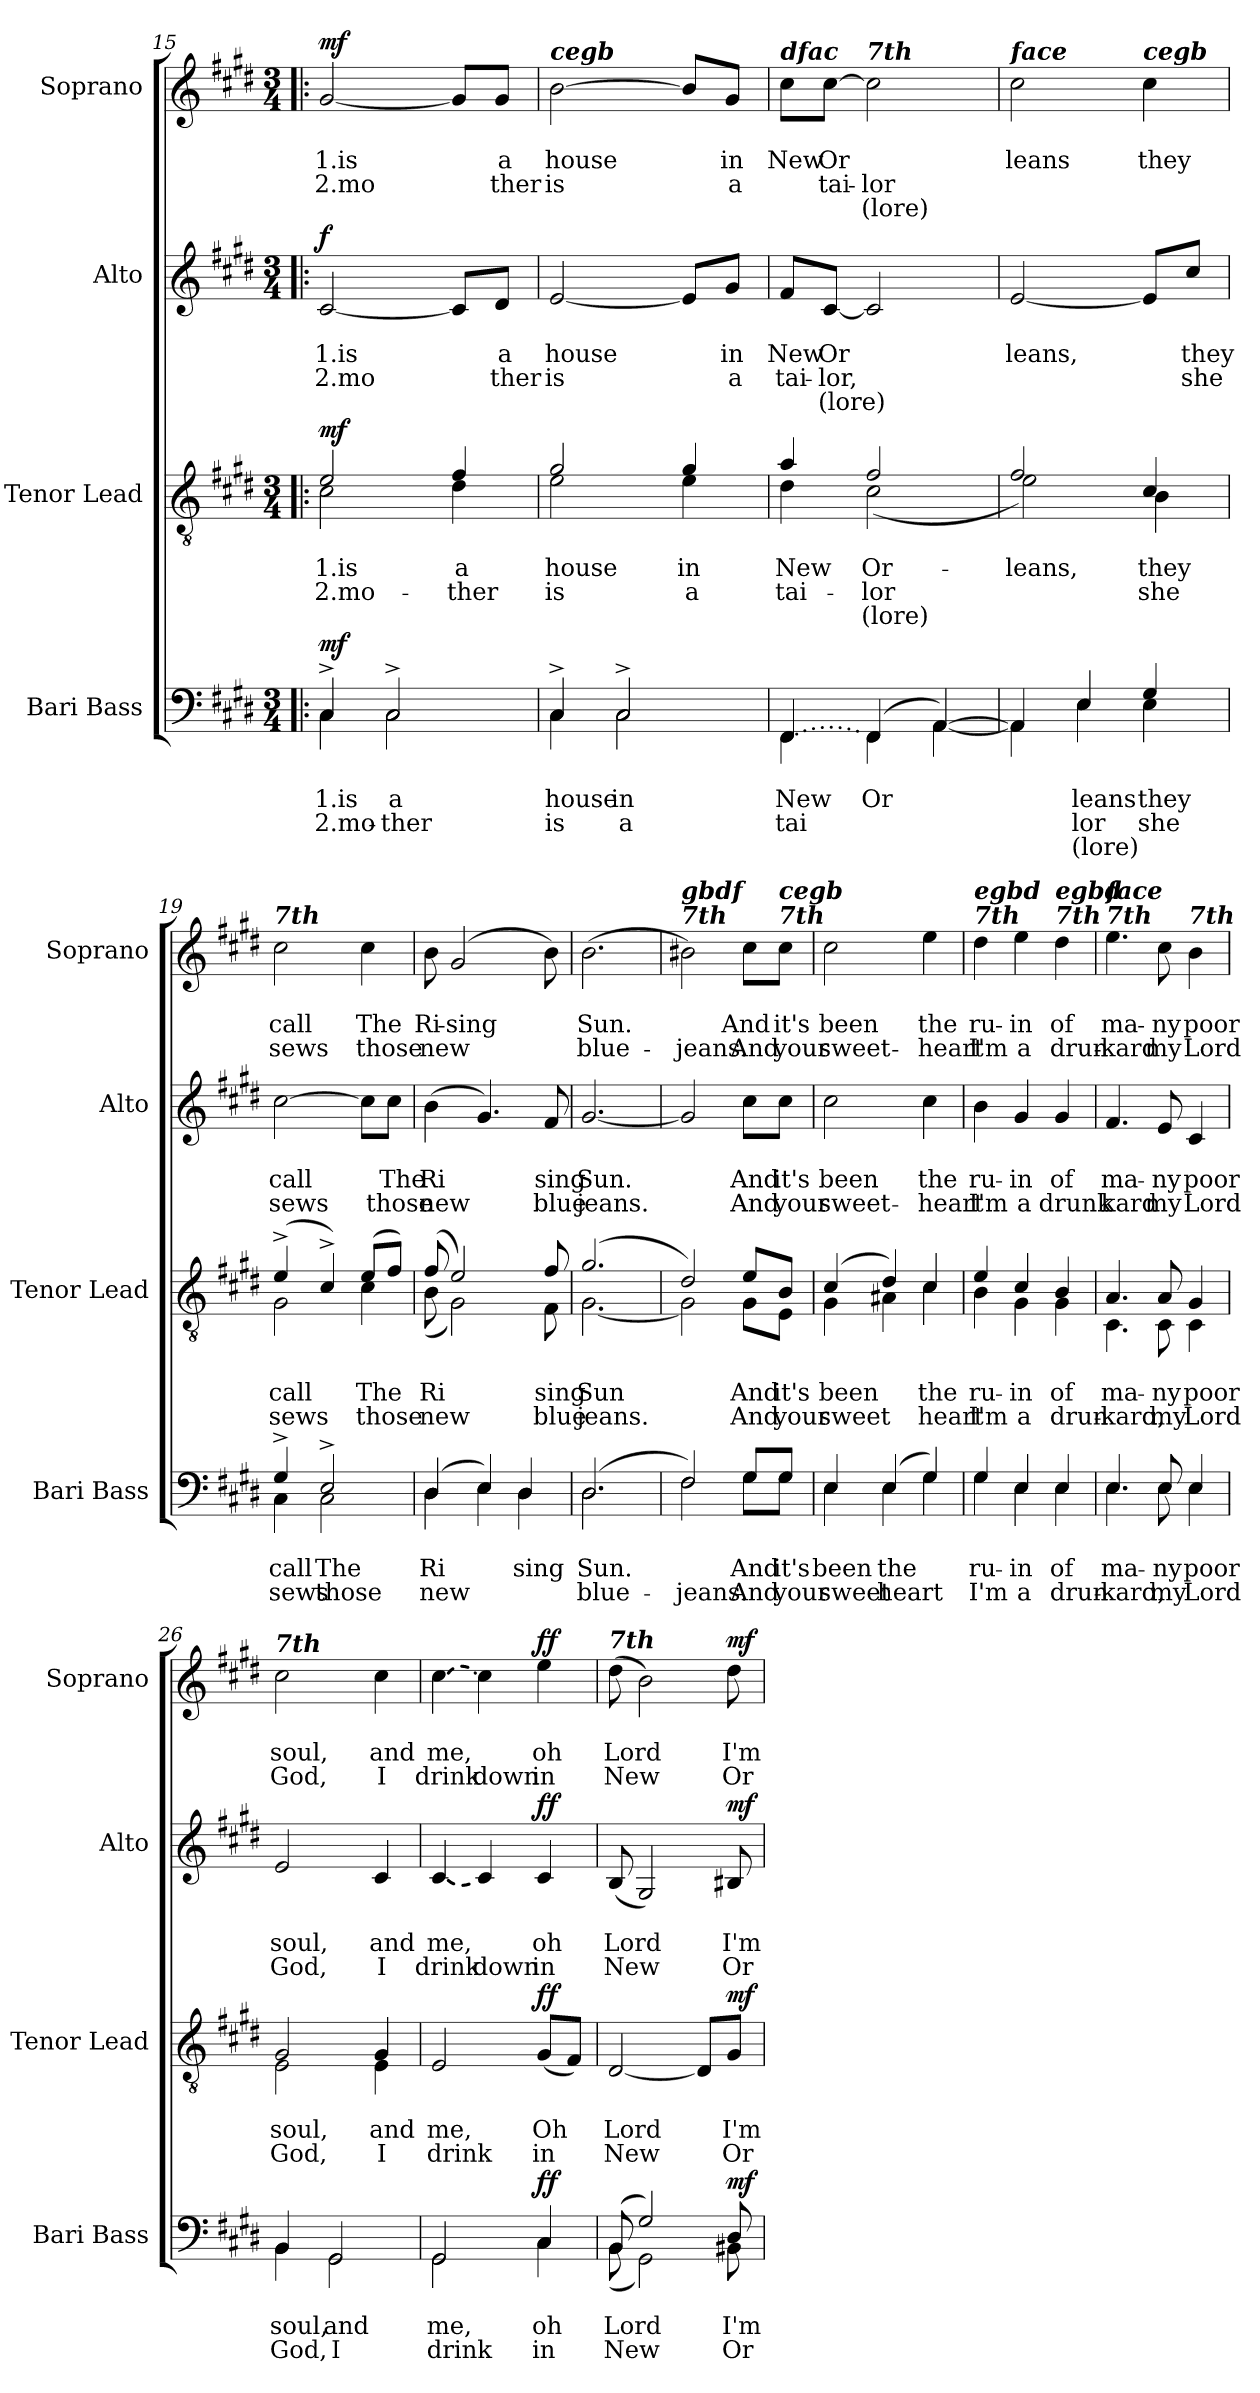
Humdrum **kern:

**kern	**text	**text	**text	**text	**dynam	**kern	**text	**text	**text	**text	**dynam	**kern	**text	**text	**text	**text	**dynam	**kern	**text	**text	**text	**text	**dynam
*part4	*part4	*part4	*part4	*part4	*part4	*part3	*part3	*part3	*part3	*part3	*part3	*part2	*part2	*part2	*part2	*part2	*part2	*part1	*part1	*part1	*part1	*part1	*part1
*staff4	*staff4	*staff4	*staff4	*staff4	*staff4	*staff3	*staff3	*staff3	*staff3	*staff3	*staff3	*staff2	*staff2	*staff2	*staff2	*staff2	*staff2	*staff1	*staff1	*staff1	*staff1	*staff1	*staff1
*I"Bari Bass	*	*	*	*	*	*I"Tenor Lead	*	*	*	*	*	*I"Alto	*	*	*	*	*	*I"Soprano	*	*	*	*	*
*I'Bari Bass	*	*	*	*	*	*I'Tenor  Lead	*	*	*	*	*	*I'Alto	*	*	*	*	*	*I'Soprano	*	*	*	*	*
*clefF4	*	*	*	*	*	*clefGv2	*	*	*	*	*	*clefG2	*	*	*	*	*	*clefG2	*	*	*	*	*
*k[f#c#g#d#]	*	*	*	*	*	*k[f#c#g#d#]	*	*	*	*	*	*k[f#c#g#d#]	*	*	*	*	*	*k[f#c#g#d#]	*	*	*	*	*
*M3/4	*	*	*	*	*	*M3/4	*	*	*	*	*	*M3/4	*	*	*	*	*	*M3/4	*	*	*	*	*
=15!|:	=15!|:	=15!|:	=15!|:	=15!|:	=15!|:	=15!|:	=15!|:	=15!|:	=15!|:	=15!|:	=15!|:	=15!|:	=15!|:	=15!|:	=15!|:	=15!|:	=15!|:	=15!|:	=15!|:	=15!|:	=15!|:	=15!|:	=15!|:
!	!	!LO:LY:b	!LO:LY:b	!	!LO:DY:a	!	!	!LO:LY:b	!LO:LY:b	!	!LO:DY:a	!	!	!LO:LY:b	!LO:LY:b	!	!LO:DY:a	!	!	!LO:LY:b	!LO:LY:b	!	!LO:DY:a
*^	*	*	*	*	*	*^	*	*	*	*	*	*	*	*	*	*	*	*	*	*	*	*	*
4C#^/	4C#\	.	1.is	2.mo-	.	mf	2e/	2c#\	.	1.is	2.mo-	.	mf	[2c#/	.	1.is	-2.mo	.	f	[2g#/	.	1.is	-2.mo	.	mf
!	!	!	!LO:LY:b	!LO:LY:b	!	!	!	!	!	!	!	!	!	!	!	!	!	!	!	!	!	!	!	!	!
2C#^/	2C#\	.	a	-ther	.	.	.	.	.	.	.	.	.	.	.	.	.	.	.	.	.	.	.	.	.
!	!	!	!	!	!	!	!	!	!	!LO:LY:b	!LO:LY:b	!	!	!	!	!	!	!	!	!	!	!	!	!	!
.	.	.	.	.	.	.	4f#/	4d#\	.	a	-ther	.	.	8c#/L]	.	.	.	.	.	8g#/L]	.	.	.	.	.
!	!	!	!	!	!	!	!	!	!	!	!	!	!	!	!	!LO:LY:b	!LO:LY:b	!	!	!	!	!LO:LY:b	!LO:LY:b	!	!
.	.	.	.	.	.	.	.	.	.	.	.	.	.	8d#/J	.	a	ther	.	.	8g#/J	.	a	ther	.	.
=16	=16	=16	=16	=16	=16	=16	=16	=16	=16	=16	=16	=16	=16	=16	=16	=16	=16	=16	=16	=16	=16	=16	=16	=16	=16
!	!	!	!	!	!	!	!	!	!	!	!	!	!	!	!	!	!	!	!	!LO:TX:a:Bi:t=cegb	!	!	!	!	!
!	!	!	!LO:LY:b	!LO:LY:b	!	!	!	!	!	!LO:LY:b	!LO:LY:b	!	!	!	!	!LO:LY:b	!LO:LY:b	!	!	!	!	!LO:LY:b	!LO:LY:b	!	!
4C#^/	4C#\	.	house	is	.	.	2g#/	2e\	.	house	is	.	.	[2e/	.	house	is	.	.	[2b\	.	house	is	.	.
!	!	!	!LO:LY:b	!LO:LY:b	!	!	!	!	!	!	!	!	!	!	!	!	!	!	!	!	!	!	!	!	!
2C#^/	2C#\	.	in	a	.	.	.	.	.	.	.	.	.	.	.	.	.	.	.	.	.	.	.	.	.
!	!	!	!	!	!	!	!	!	!	!LO:LY:b	!LO:LY:b	!	!	!	!	!	!	!	!	!	!	!	!	!	!
.	.	.	.	.	.	.	4g#/	4e\	.	in	a	.	.	8e/L]	.	.	.	.	.	8b/L]	.	.	.	.	.
!	!	!	!	!	!	!	!	!	!	!	!	!	!	!	!	!LO:LY:b	!LO:LY:b	!	!	!	!	!LO:LY:b	!LO:LY:b	!	!
.	.	.	.	.	.	.	.	.	.	.	.	.	.	8g#/J	.	in	a	.	.	8g#/J	.	in	a	.	.
!!LO:PB:g=z
=17	=17	=17	=17	=17	=17	=17	=17	=17	=17	=17	=17	=17	=17	=17	=17	=17	=17	=17	=17	=17	=17	=17	=17	=17	=17
!	!	!	!	!	!	!	!	!	!	!	!	!	!	!	!	!	!	!	!	!LO:TX:a:Bi:t=dfac	!	!	!	!	!
!LO:T:dot	!	!	!LO:LY:b	!LO:LY:b	!	!	!	!	!	!LO:LY:b	!LO:LY:b	!	!	!	!	!LO:LY:b	!LO:LY:b	!	!	!	!	!LO:LY:b	!	!	!
[4FF#/	4FF#\	.	New	tai	.	.	4a/	4d#\	.	New	tai-	.	.	8f#/L	.	New	tai-	.	.	8cc#\L	.	New	.	.	.
!	!	!	!	!	!	!	!	!	!	!	!	!	!	!	!	!LO:LY:b	!LO:LY:b	!LO:LY:b	!	!	!	!LO:LY:b	!LO:LY:b	!	!
.	.	.	.	.	.	.	.	.	.	.	.	.	.	[8c#/J	.	Or	-lor,	(lore)	.	[8cc#\J	.	Or	tai-	.	.
!	!	!	!	!	!	!	!	!	!	!	!	!	!	!	!	!	!	!	!	!LO:TX:a:Bi:t=7th	!	!	!	!	!
!	!	!	!LO:LY:b	!	!	!	!	!	!	!LO:LY:b	!LO:LY:b	!LO:LY:b	!	!	!	!	!	!	!	!	!	!	!LO:LY:b	!LO:LY:b	!
(4FF#/]	4FF#\	.	Or	.	.	.	2f#/	(2c#\	.	Or-	-lor	(lore)	.	2c#/]	.	.	.	.	.	2cc#\]	.	.	-lor	(lore)	.
[4AA/)	[4AA\	.	.	.	.	.	.	.	.	.	.	.	.	.	.	.	.	.	.	.	.	.	.	.	.
=18	=18	=18	=18	=18	=18	=18	=18	=18	=18	=18	=18	=18	=18	=18	=18	=18	=18	=18	=18	=18	=18	=18	=18	=18	=18
!	!	!	!	!	!	!	!	!	!	!	!	!	!	!	!	!	!	!	!	!LO:TX:a:Bi:t=face	!	!	!	!	!
!	!	!	!	!	!	!	!	!	!	!LO:LY:b	!	!	!	!	!	!LO:LY:b	!	!	!	!	!	!LO:LY:b	!	!	!
4AA/]	4AA\]	.	.	.	.	.	2f#/	2e\)	.	-leans,	.	.	.	[2e/	.	leans,	.	.	.	2cc#\	.	leans	.	.	.
!	!	!	!LO:LY:b	!LO:LY:b	!LO:LY:b	!	!	!	!	!	!	!	!	!	!	!	!	!	!	!	!	!	!	!	!
4E/	4E\	.	leans	lor	(lore)	.	.	.	.	.	.	.	.	.	.	.	.	.	.	.	.	.	.	.	.
!	!	!	!	!	!	!	!	!	!	!	!	!	!	!	!	!	!	!	!	!LO:TX:a:Bi:t=cegb	!	!	!	!	!
!	!	!	!LO:LY:b	!LO:LY:b	!	!	!	!	!	!LO:LY:b	!LO:LY:b	!	!	!	!	!	!	!	!	!	!	!LO:LY:b	!	!	!
4G#/	4E\	.	they	she	.	.	4c#/	4B\	.	they	she	.	.	8e/L]	.	.	.	.	.	4cc#\	.	they	.	.	.
!	!	!	!	!	!	!	!	!	!	!	!	!	!	!	!	!LO:LY:b	!LO:LY:b	!	!	!	!	!	!	!	!
.	.	.	.	.	.	.	.	.	.	.	.	.	.	8cc#/J	.	they	she	.	.	.	.	.	.	.	.
=19	=19	=19	=19	=19	=19	=19	=19	=19	=19	=19	=19	=19	=19	=19	=19	=19	=19	=19	=19	=19	=19	=19	=19	=19	=19
!	!	!	!	!	!	!	!	!	!	!	!	!	!	!	!	!	!	!	!	!LO:TX:a:Bi:t=7th	!	!	!	!	!
!	!	!	!LO:LY:b	!LO:LY:b	!	!	!	!	!	!LO:LY:b	!LO:LY:b	!	!	!	!	!LO:LY:b	!LO:LY:b	!	!	!	!	!LO:LY:b	!LO:LY:b	!	!
4G#^/	4C#\	.	call	sews	.	.	(4e^/	2G#\	.	call	sews	.	.	[2cc#\	.	call	sews	.	.	2cc#\	.	call	sews	.	.
!	!	!	!LO:LY:b	!LO:LY:b	!	!	!	!	!	!	!	!	!	!	!	!	!	!	!	!	!	!	!	!	!
2E^/	2C#\	.	The	those	.	.	4c#^/)	.	.	.	.	.	.	.	.	.	.	.	.	.	.	.	.	.	.
!	!	!	!	!	!	!	!	!	!	!LO:LY:b	!LO:LY:b	!	!	!	!	!	!	!	!	!	!	!LO:LY:b	!LO:LY:b	!	!
.	.	.	.	.	.	.	(8e/L	4c#\	.	The	those	.	.	8cc#\L]	.	.	.	.	.	4cc#\	.	The	those	.	.
!	!	!	!	!	!	!	!	!	!	!	!	!	!	!	!	!LO:LY:b	!LO:LY:b	!	!	!	!	!	!	!	!
.	.	.	.	.	.	.	8f#/J)	.	.	.	.	.	.	8cc#\J	.	The	those	.	.	.	.	.	.	.	.
=20	=20	=20	=20	=20	=20	=20	=20	=20	=20	=20	=20	=20	=20	=20	=20	=20	=20	=20	=20	=20	=20	=20	=20	=20	=20
!	!	!	!LO:LY:b	!LO:LY:b	!	!	!	!	!	!LO:LY:b	!LO:LY:b	!	!	!	!	!LO:LY:b	!LO:LY:b	!	!	!	!	!LO:LY:b	!LO:LY:b	!	!
(4D#/	4D#\	.	Ri	new	.	.	(8f#/	(8B\	.	Ri	new	.	.	(4b\	.	-Ri	new	.	.	8b\	.	Ri-	new	.	.
!	!	!	!	!	!	!	!	!	!	!	!	!	!	!	!	!	!	!	!	!	!	!LO:LY:b	!	!	!
.	.	.	.	.	.	.	2e/)	2G#\)	.	.	.	.	.	.	.	.	.	.	.	(2g#/	.	-sing	.	.	.
4E/)	4E\	.	.	.	.	.	.	.	.	.	.	.	.	4.g#/)	.	.	.	.	.	.	.	.	.	.	.
!	!	!	!LO:LY:b	!	!	!	!	!	!	!	!	!	!	!	!	!	!	!	!	!	!	!	!	!	!
4D#/	4D#\	.	sing	.	.	.	.	.	.	.	.	.	.	.	.	.	.	.	.	.	.	.	.	.	.
!	!	!	!	!	!	!	!	!	!	!LO:LY:b	!LO:LY:b	!	!	!	!	!LO:LY:b	!LO:LY:b	!	!	!	!	!	!	!	!
.	.	.	.	.	.	.	8f#/	8F#\	.	sing	blue	.	.	8f#/	.	sing	blue	.	.	8b\)	.	.	.	.	.
=21	=21	=21	=21	=21	=21	=21	=21	=21	=21	=21	=21	=21	=21	=21	=21	=21	=21	=21	=21	=21	=21	=21	=21	=21	=21
!	!	!	!LO:LY:b	!LO:LY:b	!	!	!	!	!	!LO:LY:b	!LO:LY:b	!	!	!	!	!LO:LY:b	!LO:LY:b	!	!	!	!	!LO:LY:b	!LO:LY:b	!	!
(2.D#/	2.D#\	.	Sun.	blue-	.	.	(2.g#/	[2.G#\	.	Sun	jeans.	.	.	[2.g#/	.	Sun.	-jeans.	.	.	(2.b\	.	Sun.	blue-	.	.
=22	=22	=22	=22	=22	=22	=22	=22	=22	=22	=22	=22	=22	=22	=22	=22	=22	=22	=22	=22	=22	=22	=22	=22	=22	=22
!	!	!	!	!	!	!	!	!	!	!	!	!	!	!	!	!	!	!	!	!LO:TX:a:Bi:t=7th	!	!	!	!	!
!	!	!	!	!	!	!	!	!	!	!	!	!	!	!	!	!	!	!	!	!LO:TX:a:Bi:t=gbdf	!	!	!	!	!
!	!	!	!	!LO:LY:b	!	!	!	!	!	!	!	!	!	!	!	!	!	!	!	!	!	!	!LO:LY:b	!	!
2F#/)	2F#\	.	.	-jeans.	.	.	2d#/)	2G#\]	.	.	.	.	.	2g#/]	.	.	.	.	.	2b#X\)	.	.	-jeans.	.	.
!	!	!	!LO:LY:b	!LO:LY:b	!	!	!	!	!	!LO:LY:b	!LO:LY:b	!	!	!	!	!LO:LY:b	!LO:LY:b	!	!	!	!	!LO:LY:b	!LO:LY:b	!	!
8G#/L	8G#\L	.	And	And	.	.	8e/L	8G#\L	.	And	And	.	.	8cc#\L	.	And	And	.	.	8cc#\L	.	And	And	.	.
!	!	!	!	!	!	!	!	!	!	!	!	!	!	!	!	!	!	!	!	!LO:TX:a:Bi:t=7th	!	!	!	!	!
!	!	!	!	!	!	!	!	!	!	!	!	!	!	!	!	!	!	!	!	!LO:TX:a:Bi:t=cegb	!	!	!	!	!
!	!	!	!LO:LY:b	!LO:LY:b	!	!	!	!	!	!LO:LY:b	!LO:LY:b	!	!	!	!	!LO:LY:b	!LO:LY:b	!	!	!	!	!LO:LY:b	!LO:LY:b	!	!
8G#/J	8G#\J	.	it's	your	.	.	8B/J	8E\J	.	it's	your	.	.	8cc#\J	.	it's	your	.	.	8cc#\J	.	it's	your	.	.
=23	=23	=23	=23	=23	=23	=23	=23	=23	=23	=23	=23	=23	=23	=23	=23	=23	=23	=23	=23	=23	=23	=23	=23	=23	=23
!	!	!	!LO:LY:b	!LO:LY:b	!	!	!	!	!	!LO:LY:b	!LO:LY:b	!	!	!	!	!LO:LY:b	!LO:LY:b	!	!	!	!	!LO:LY:b	!LO:LY:b	!	!
4E/	4E\	.	been	sweet-	.	.	(4c#/	4G#\	.	been	sweet	.	.	2cc#\	.	been	sweet-	.	.	2cc#\	.	been	sweet-	.	.
!	!	!	!LO:LY:b	!LO:LY:b	!	!	!	!	!	!	!	!	!	!	!	!	!	!	!	!	!	!	!	!	!
(4E/	4E\	.	the	-heart	.	.	4d#/)	4A#X\	.	.	.	.	.	.	.	.	.	.	.	.	.	.	.	.	.
!	!	!	!	!	!	!	!	!	!	!LO:LY:b	!LO:LY:b	!	!	!	!	!LO:LY:b	!LO:LY:b	!	!	!	!	!LO:LY:b	!LO:LY:b	!	!
4G#/)	4G#\	.	.	.	.	.	4c#/	4c#\	.	the	heart	.	.	4cc#\	.	the	-heart	.	.	4ee\	.	the	-heart	.	.
=24	=24	=24	=24	=24	=24	=24	=24	=24	=24	=24	=24	=24	=24	=24	=24	=24	=24	=24	=24	=24	=24	=24	=24	=24	=24
!	!	!	!	!	!	!	!	!	!	!	!	!	!	!	!	!	!	!	!	!LO:TX:a:Bi:t=7th	!	!	!	!	!
!	!	!	!	!	!	!	!	!	!	!	!	!	!	!	!	!	!	!	!	!LO:TX:a:Bi:t=egbd	!	!	!	!	!
!	!	!	!LO:LY:b	!LO:LY:b	!	!	!	!	!	!	!LO:LY:b	!	!	!	!	!	!	!	!	!	!	!	!	!	!
!	!	!	!	!	!	!	!	!	!	!LO:LY:b	!	!	!	!	!	!LO:LY:b	!LO:LY:b	!	!	!	!	!LO:LY:b	!LO:LY:b	!	!
4G#/	4G#\	.	ru-	I'm	.	.	4e/	4B\	.	ru-	I'm	.	.	4b\	.	ru-	I'm	.	.	4dd#\	.	ru-	I'm	.	.
!	!	!	!LO:LY:b	!LO:LY:b	!	!	!	!	!	!	!LO:LY:b	!	!	!	!	!	!	!	!	!	!	!	!	!	!
!	!	!	!	!	!	!	!	!	!	!LO:LY:b	!	!	!	!	!	!LO:LY:b	!LO:LY:b	!	!	!	!	!LO:LY:b	!LO:LY:b	!	!
4E/	4E\	.	-in	a	.	.	4c#/	4G#\	.	in	a	.	.	4g#/	.	-in	a	.	.	4ee\	.	-in	a	.	.
!	!	!	!	!	!	!	!	!	!	!	!	!	!	!	!	!	!	!	!	!LO:TX:a:Bi:t=7th	!	!	!	!	!
!	!	!	!	!	!	!	!	!	!	!	!	!	!	!	!	!	!	!	!	!LO:TX:a:Bi:t=egbd	!	!	!	!	!
!	!	!	!LO:LY:b	!LO:LY:b	!	!	!	!	!	!	!LO:LY:b	!	!	!	!	!	!	!	!	!	!	!	!	!	!
!	!	!	!	!	!	!	!	!	!	!LO:LY:b	!	!	!	!	!	!LO:LY:b	!LO:LY:b	!	!	!	!	!LO:LY:b	!LO:LY:b	!	!
4E/	4E\	.	of	drun-	.	.	4B/	4G#\	.	of	drun-	.	.	4g#/	.	of	-drunk-	.	.	4dd#\	.	of	drun-	.	.
!!LO:LB:g=z
=25	=25	=25	=25	=25	=25	=25	=25	=25	=25	=25	=25	=25	=25	=25	=25	=25	=25	=25	=25	=25	=25	=25	=25	=25	=25
!	!	!	!	!	!	!	!	!	!	!	!	!	!	!	!	!	!	!	!	!LO:TX:a:Bi:t=7th	!	!	!	!	!
!	!	!	!	!	!	!	!	!	!	!	!	!	!	!	!	!	!	!	!	!LO:TX:a:Bi:t=face	!	!	!	!	!
!	!	!	!LO:LY:b	!LO:LY:b	!	!	!	!	!	!LO:LY:b	!LO:LY:b	!	!	!	!	!LO:LY:b	!LO:LY:b	!	!	!	!	!LO:LY:b	!LO:LY:b	!	!
4.E/	4.E\	.	ma-	-kard,	.	.	4.A/	4.C#\	.	ma-	-kard,	.	.	4.f#/	.	ma-	-kard	.	.	4.ee\	.	ma-	-kard	.	.
!	!	!	!LO:LY:b	!LO:LY:b	!	!	!	!	!	!LO:LY:b	!LO:LY:b	!	!	!	!	!LO:LY:b	!LO:LY:b	!	!	!	!	!LO:LY:b	!LO:LY:b	!	!
8E/	8E\	.	-ny	my	.	.	8A/	8C#\	.	-ny	my	.	.	8e/	.	-ny	my	.	.	8cc#\	.	-ny	my	.	.
!	!	!	!	!	!	!	!	!	!	!	!	!	!	!	!	!	!	!	!	!LO:TX:a:Bi:t=7th	!	!	!	!	!
!	!	!	!LO:LY:b	!LO:LY:b	!	!	!	!	!	!LO:LY:b	!LO:LY:b	!	!	!	!	!LO:LY:b	!LO:LY:b	!	!	!	!	!LO:LY:b	!LO:LY:b	!	!
4E/	4E\	.	poor	Lord	.	.	4G#/	4C#\	.	poor	Lord	.	.	4c#/	.	poor	Lord	.	.	4b\	.	poor	Lord	.	.
=26	=26	=26	=26	=26	=26	=26	=26	=26	=26	=26	=26	=26	=26	=26	=26	=26	=26	=26	=26	=26	=26	=26	=26	=26	=26
!	!	!	!	!	!	!	!	!	!	!	!	!	!	!	!	!	!	!	!	!LO:TX:a:Bi:t=7th	!	!	!	!	!
!	!	!	!LO:LY:b	!LO:LY:b	!	!	!	!	!	!LO:LY:b	!LO:LY:b	!	!	!	!	!LO:LY:b	!LO:LY:b	!	!	!	!	!LO:LY:b	!LO:LY:b	!	!
4BB/	4BB\	.	soul,	God,	.	.	2G#/	2E\	.	soul,	God,	.	.	2e/	.	soul,	God,	.	.	2cc#\	.	soul,	God,	.	.
!	!	!	!LO:LY:b	!LO:LY:b	!	!	!	!	!	!	!	!	!	!	!	!	!	!	!	!	!	!	!	!	!
2GG#/	2GG#\	.	and	I	.	.	.	.	.	.	.	.	.	.	.	.	.	.	.	.	.	.	.	.	.
!	!	!	!	!	!	!	!	!	!	!LO:LY:b	!LO:LY:b	!	!	!	!	!LO:LY:b	!LO:LY:b	!	!	!	!	!LO:LY:b	!LO:LY:b	!	!
.	.	.	.	.	.	.	4G#/	4E\	.	and	I	.	.	4c#/	.	and	I	.	.	4cc#\	.	and	I	.	.
=27	=27	=27	=27	=27	=27	=27	=27	=27	=27	=27	=27	=27	=27	=27	=27	=27	=27	=27	=27	=27	=27	=27	=27	=27	=27
!	!	!	!LO:LY:b	!LO:LY:b	!	!	!	!	!	!LO:LY:b	!LO:LY:b	!	!	!LO:T:dash	!	!LO:LY:b	!LO:LY:b	!	!	!LO:T:dash	!	!LO:LY:b	!LO:LY:b	!	!
*	*	*	*	*	*	*	*v	*v	*	*	*	*	*	*	*	*	*	*	*	*	*	*	*	*	*
2GG#/	2GG#\	.	me,	drink	.	.	2E/	.	me,	drink	.	.	[4c#/	.	me,	drink	.	.	[4cc#\	.	me,	drink	.	.
!	!	!	!	!	!	!	!	!	!	!	!	!	!	!	!	!LO:LY:b	!	!	!	!	!	!LO:LY:b	!	!
.	.	.	.	.	.	.	.	.	.	.	.	.	4c#/]	.	.	down	.	.	4cc#\]	.	.	down	.	.
!	!	!	!LO:LY:b	!LO:LY:b	!	!LO:DY:a	!	!	!LO:LY:b	!LO:LY:b	!	!LO:DY:a	!	!	!LO:LY:b	!LO:LY:b	!	!LO:DY:a	!	!	!LO:LY:b	!LO:LY:b	!	!LO:DY:a
4C#/	4C#\	.	oh	in	.	ff	(8G#/L	.	Oh	in	.	ff	4c#/	.	oh	in	.	ff	4ee\	.	oh	in	.	ff
.	.	.	.	.	.	.	8F#/J)	.	.	.	.	.	.	.	.	.	.	.	.	.	.	.	.	.
=28	=28	=28	=28	=28	=28	=28	=28	=28	=28	=28	=28	=28	=28	=28	=28	=28	=28	=28	=28	=28	=28	=28	=28	=28
!	!	!	!	!	!	!	!	!	!	!	!	!	!	!	!	!	!	!	!LO:TX:a:Bi:t=7th	!	!	!	!	!
!	!	!	!LO:LY:b	!LO:LY:b	!	!	!	!	!LO:LY:b	!LO:LY:b	!	!	!	!	!LO:LY:b	!LO:LY:b	!	!	!	!	!LO:LY:b	!LO:LY:b	!	!
(8BB/	(8BB\	.	Lord	New	.	.	[2D#/	.	Lord	New	.	.	(8B/	.	Lord	New	.	.	(8dd#\	.	Lord	New	.	.
2G#/)	2GG#\)	.	.	.	.	.	.	.	.	.	.	.	2G#/)	.	.	.	.	.	2b\)	.	.	.	.	.
.	.	.	.	.	.	.	8D#/L]	.	.	.	.	.	.	.	.	.	.	.	.	.	.	.	.	.
!	!	!	!LO:LY:b	!LO:LY:b	!	!LO:DY:a	!	!	!LO:LY:b	!LO:LY:b	!	!LO:DY:a	!	!	!LO:LY:b	!LO:LY:b	!	!LO:DY:a	!	!	!LO:LY:b	!LO:LY:b	!	!LO:DY:a
8D#/	8BB#X\	.	I'm	Or-	.	mf	8G#/J	.	I'm	Or-	.	mf	8B#X/	.	I'm	Or-	.	mf	8dd#\	.	I'm	Or-	.	mf
*v	*v	*	*	*	*	*	*	*	*	*	*	*	*	*	*	*	*	*	*	*	*	*	*	*
=	=	=	=	=	=	=	=	=	=	=	=	=	=	=	=	=	=	=	=	=	=	=	=
*-	*-	*-	*-	*-	*-	*-	*-	*-	*-	*-	*-	*-	*-	*-	*-	*-	*-	*-	*-	*-	*-	*-	*-
